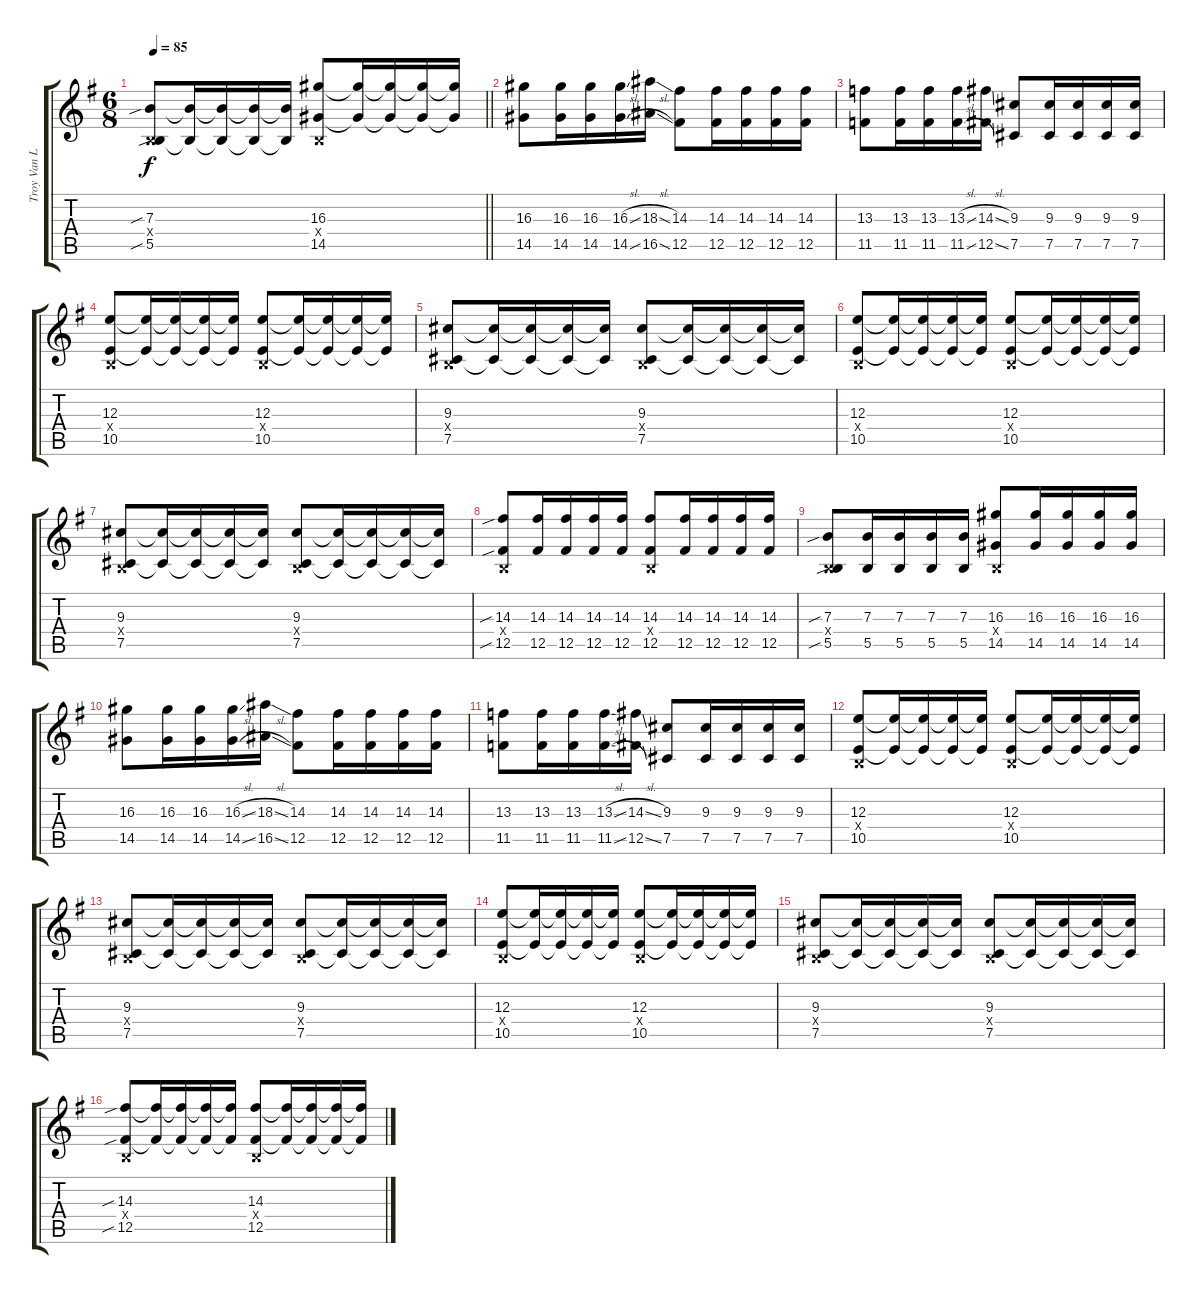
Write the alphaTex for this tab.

\track ("Troy Van Leeuwen" "Troy Van L") {instrument overdrivenguitar}
\staff {score tabs}
\tuning (Db4 Ab3 E3 B2 Gb2 Db2) {hide}
\ts (6 8)
\tempo 85
\clef g2
\barLineRight lightlight
\ks eminor
(7.3{sib} 0.4{x} 5.5{sib}).8{dy f} (7.3{t} 5.5{t}).16 (7.3{t} 5.5{t}).16 (7.3{t} 5.5{t}).16 (7.3{t} 5.5{t}).16 (16.3 0.4{x} 14.5).8 (16.3{t} 14.5{t}).16 (16.3{t} 14.5{t}).16 (16.3{t} 14.5{t}).16 (16.3{t} 14.5{t}).16 |
(16.3 14.5).8 (16.3 14.5).16 (16.3 14.5).16 (16.3{sl} 14.5{sl}).16 (18.3{sl} 16.5{sl}).16 (14.3 12.5).8 (14.3 12.5).16 (14.3 12.5).16 (14.3 12.5).16 (14.3 12.5).16 |
(13.3 11.5).8 (13.3 11.5).16 (13.3 11.5).16 (13.3{sl} 11.5{sl}).16 (14.3{sl} 12.5{sl}).16 (9.3 7.5).8 (9.3 7.5).16 (9.3 7.5).16 (9.3 7.5).16 (9.3 7.5).16 |
(12.3 0.4{x} 10.5).8 (12.3{t} 10.5{t}).16 (12.3{t} 10.5{t}).16 (12.3{t} 10.5{t}).16 (12.3{t} 10.5{t}).16 (12.3 0.4{x} 10.5).8 (12.3{t} 10.5{t}).16 (12.3{t} 10.5{t}).16 (12.3{t} 10.5{t}).16 (12.3{t} 10.5{t}).16 |
(9.3 0.4{x} 7.5).8 (9.3{t} 7.5{t}).16 (9.3{t} 7.5{t}).16 (9.3{t} 7.5{t}).16 (9.3{t} 7.5{t}).16 (9.3 0.4{x} 7.5).8 (9.3{t} 7.5{t}).16 (9.3{t} 7.5{t}).16 (9.3{t} 7.5{t}).16 (9.3{t} 7.5{t}).16 |
(12.3 0.4{x} 10.5).8 (12.3{t} 10.5{t}).16 (12.3{t} 10.5{t}).16 (12.3{t} 10.5{t}).16 (12.3{t} 10.5{t}).16 (12.3 0.4{x} 10.5).8 (12.3{t} 10.5{t}).16 (12.3{t} 10.5{t}).16 (12.3{t} 10.5{t}).16 (12.3{t} 10.5{t}).16 |
(9.3 0.4{x} 7.5).8 (9.3{t} 7.5{t}).16 (9.3{t} 7.5{t}).16 (9.3{t} 7.5{t}).16 (9.3{t} 7.5{t}).16 (9.3 0.4{x} 7.5).8 (9.3{t} 7.5{t}).16 (9.3{t} 7.5{t}).16 (9.3{t} 7.5{t}).16 (9.3{t} 7.5{t}).16 |
(14.3{sib} 0.4{x} 12.5{sib}).8 (14.3 12.5).16 (14.3 12.5).16 (14.3 12.5).16 (14.3 12.5).16 (14.3 0.4{x} 12.5).8 (14.3 12.5).16 (14.3 12.5).16 (14.3 12.5).16 (14.3 12.5).16 |
(7.3{sib} 0.4{x} 5.5{sib}).8 (7.3 5.5).16 (7.3 5.5).16 (7.3 5.5).16 (7.3 5.5).16 (16.3 0.4{x} 14.5).8 (16.3 14.5).16 (16.3 14.5).16 (16.3 14.5).16 (16.3 14.5).16 |
(16.3 14.5).8 (16.3 14.5).16 (16.3 14.5).16 (16.3{sl} 14.5{sl}).16 (18.3{sl} 16.5{sl}).16 (14.3 12.5).8 (14.3 12.5).16 (14.3 12.5).16 (14.3 12.5).16 (14.3 12.5).16 |
(13.3 11.5).8 (13.3 11.5).16 (13.3 11.5).16 (13.3{sl} 11.5{sl}).16 (14.3{sl} 12.5{sl}).16 (9.3 7.5).8 (9.3 7.5).16 (9.3 7.5).16 (9.3 7.5).16 (9.3 7.5).16 |
(12.3 0.4{x} 10.5).8 (12.3{t} 10.5{t}).16 (12.3{t} 10.5{t}).16 (12.3{t} 10.5{t}).16 (12.3{t} 10.5{t}).16 (12.3 0.4{x} 10.5).8 (12.3{t} 10.5{t}).16 (12.3{t} 10.5{t}).16 (12.3{t} 10.5{t}).16 (12.3{t} 10.5{t}).16 |
(9.3 0.4{x} 7.5).8 (9.3{t} 7.5{t}).16 (9.3{t} 7.5{t}).16 (9.3{t} 7.5{t}).16 (9.3{t} 7.5{t}).16 (9.3 0.4{x} 7.5).8 (9.3{t} 7.5{t}).16 (9.3{t} 7.5{t}).16 (9.3{t} 7.5{t}).16 (9.3{t} 7.5{t}).16 |
(12.3 0.4{x} 10.5).8 (12.3{t} 10.5{t}).16 (12.3{t} 10.5{t}).16 (12.3{t} 10.5{t}).16 (12.3{t} 10.5{t}).16 (12.3 0.4{x} 10.5).8 (12.3{t} 10.5{t}).16 (12.3{t} 10.5{t}).16 (12.3{t} 10.5{t}).16 (12.3{t} 10.5{t}).16 |
(9.3 0.4{x} 7.5).8 (9.3{t} 7.5{t}).16 (9.3{t} 7.5{t}).16 (9.3{t} 7.5{t}).16 (9.3{t} 7.5{t}).16 (9.3 0.4{x} 7.5).8 (9.3{t} 7.5{t}).16 (9.3{t} 7.5{t}).16 (9.3{t} 7.5{t}).16 (9.3{t} 7.5{t}).16 |
(14.3{sib} 0.4{x} 12.5{sib}).8 (14.3{t} 12.5{t}).16 (14.3{t} 12.5{t}).16 (14.3{t} 12.5{t}).16 (14.3{t} 12.5{t}).16 (14.3 0.4{x} 12.5).8 (14.3{t} 12.5{t}).16 (14.3{t} 12.5{t}).16 (14.3{t} 12.5{t}).16 (14.3{t} 12.5{t}).16
